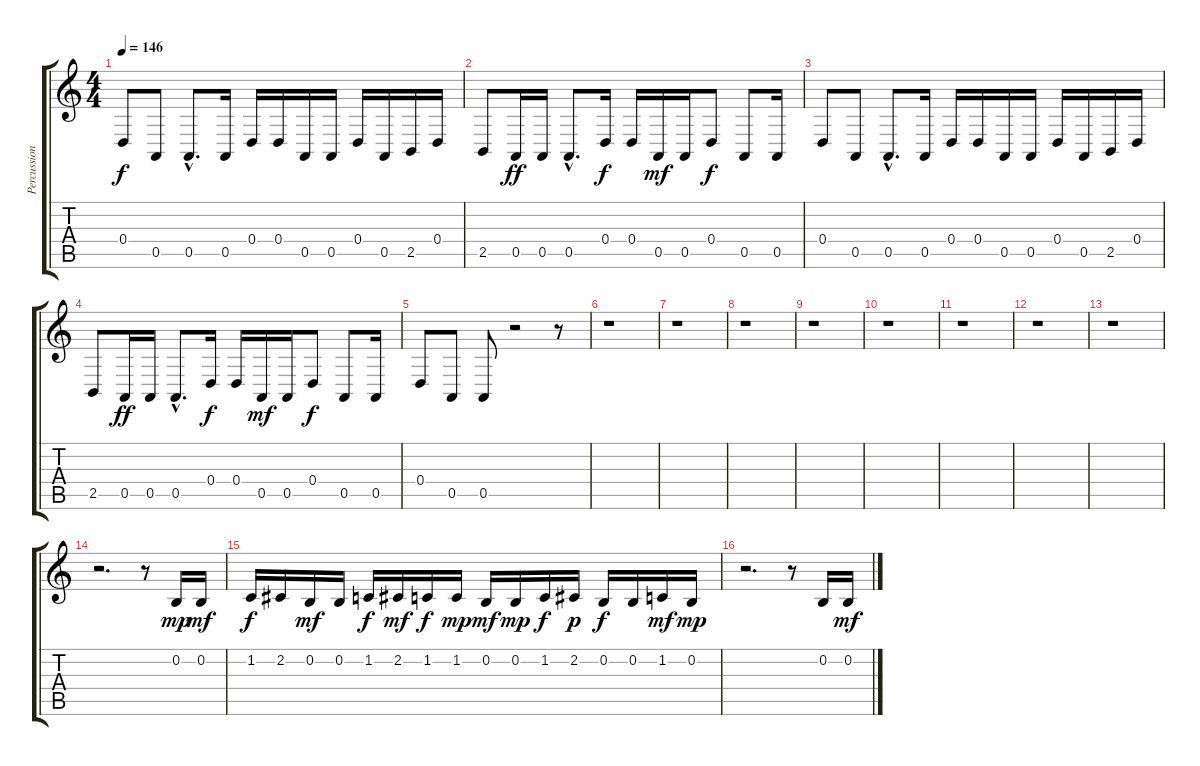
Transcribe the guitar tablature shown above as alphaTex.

\track ("Percussion 2" "Percussion") {instrument melodictom}
\staff {score tabs}
\tuning (E4 B3 G3 D3 A2 E2) {hide}
\ts (4 4)
\tempo 146
\clef g2
\ks c
0.4.8{dy f} 0.5.8 0.5{hac}.8{d} 0.5.16 0.4.16 0.4.16 0.5.16 0.5.16 0.4.16 0.5.16 2.5.16 0.4.16 |
2.5.8 0.5.16{dy ff} 0.5.16 0.5{hac}.8{d} 0.4.16{dy f} 0.4.16 0.5.16{dy mf} 0.5.16 0.4.8{dy f} 0.5.8 0.5.16 |
0.4.8 0.5.8 0.5{hac}.8{d} 0.5.16 0.4.16 0.4.16 0.5.16 0.5.16 0.4.16 0.5.16 2.5.16 0.4.16 |
2.5.8 0.5.16{dy ff} 0.5.16 0.5{hac}.8{d} 0.4.16{dy f} 0.4.16 0.5.16{dy mf} 0.5.16 0.4.8{dy f} 0.5.8 0.5.16 |
0.4.8 0.5.8 0.5.8 r.2 r.8 |
r.1 |
r.1 |
r.1 |
r.1 |
r.1 |
r.1 |
r.1 |
r.1 |
r.2{d} r.8 0.2.16{dy mp volume 9} 0.2.16{dy mf} |
1.2.16{dy f} 2.2.16 0.2.16{dy mf} 0.2.16 1.2.16{dy f} 2.2.16{dy mf} 1.2.16{dy f} 1.2.16{dy mp} 0.2.16{dy mf} 0.2.16{dy mp} 1.2.16{dy f} 2.2.16{dy p} 0.2.16{dy f} 0.2.16 1.2.16{dy mf} 0.2.16{dy mp} |
r.2{d} r.8 0.2.16 0.2.16{dy mf}
